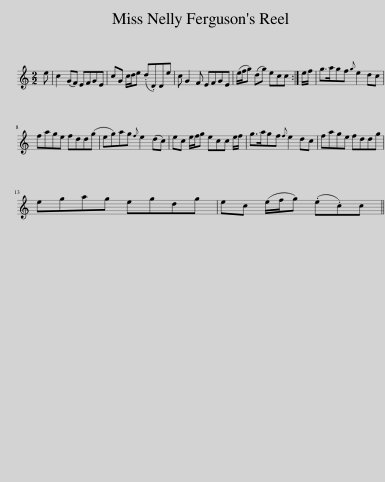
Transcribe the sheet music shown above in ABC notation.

X:1
L:1/8
M:2/2
I:linebreak $
K:C
V:1 treble
V:1
 e | c2 (GF) EFGE | cG c/d/e (.d.D)De | c G2 F EFGE | (e/f/g) (dg) ecc :| %5
 e/f/ | g>agf{g} e2 dc |$ fage fdd(g | eg)ag{f} e2 (dc) | ec e/f/g ecc e/f/ | %10
 g>agf{f} e2 dc | fage fddg |$ egag egdg | ec (e/f/g) (.e.c)c || %14
